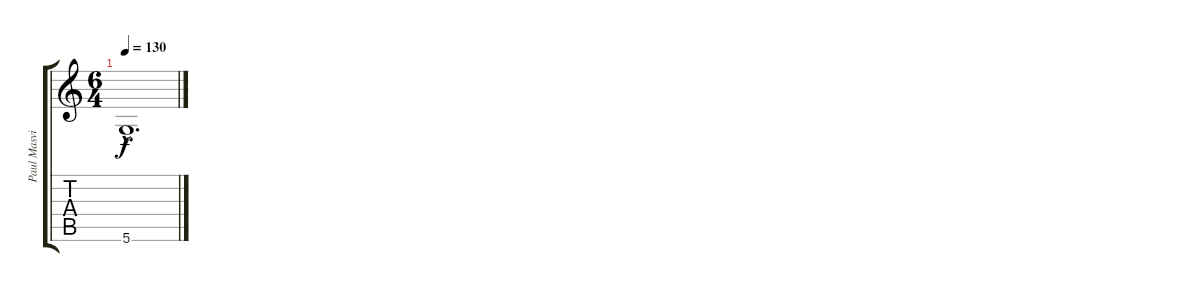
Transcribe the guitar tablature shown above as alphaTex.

\track ("Paul Masvidal" "Paul Masvi") {instrument distortionguitar}
\staff {score tabs}
\tuning (D4 A3 F3 C3 G2 D2) {hide}
\ts (6 4)
\tempo 130
\clef g2
\ks c
5.6{hac t}.1{d dy f}
